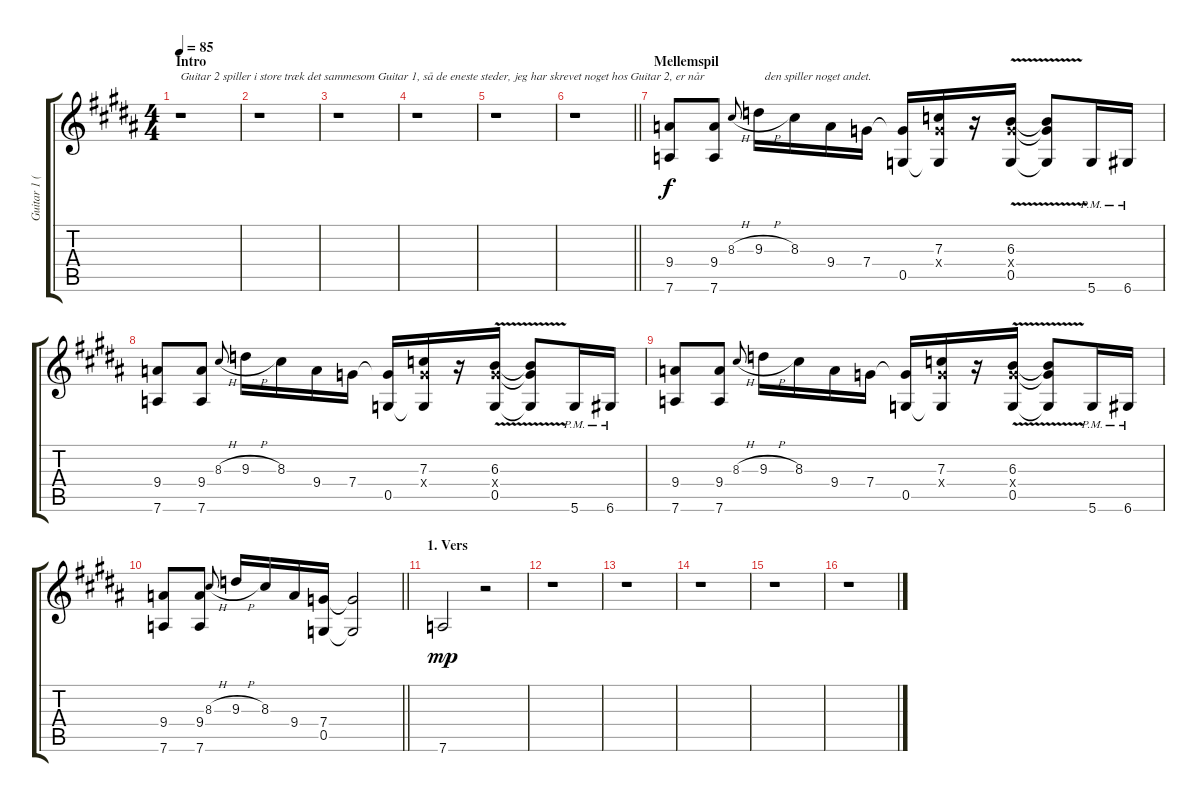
\track ("Guitar 1 (venstre side)" "Guitar 1 (") {instrument overdrivenguitar}
\staff {score tabs}
\tuning (D4 A3 F3 C3 G2 D2) {hide}
\ts (4 4)
\section ("" "Intro")
\tempo 85
\clef g2
\ks b
r.1{txt "Guitar 2 spiller i store træk det samme" dy f balance 8 instrument overdrivenguitar} |
r.1 |
r.1{txt "      som Guitar 1, så de eneste steder,"} |
r.1 |
r.1{txt "      jeg har skrevet noget hos Guitar 2, er når"} |
\barLineRight lightlight
r.1 |
\section ("" "Mellemspil")
(9.4 7.6).8 (9.4 7.6).8 8.3{h}.8{gr onbeat} 9.3{h}.16{txt "  den spiller noget andet."} 8.3.16 9.4.16 7.4.16 (7.4{t} 0.5).16 (7.3 7.4{x} 0.5{t}).16 r.16 (6.3{v} 7.4{v x} 0.5).16 (6.3{t} 7.4{t} 0.5{t}).8 5.6{pm}.16 6.6{pm}.16 |
(9.4 7.6).8{balance 3} (9.4 7.6).8 8.3{h}.8{gr onbeat} 9.3{h}.16 8.3.16 9.4.16 7.4.16 (7.4{t} 0.5).16 (7.3 7.4{x} 0.5{t}).16 r.16 (6.3{v} 7.4{v x} 0.5).16 (6.3{t} 7.4{t} 0.5{t}).8 5.6{pm}.16 6.6{pm}.16 |
(9.4 7.6).8{balance 8} (9.4 7.6).8 8.3{h}.8{gr onbeat} 9.3{h}.16 8.3.16 9.4.16 7.4.16 (7.4{t} 0.5).16 (7.3 7.4{x} 0.5{t}).16 r.16 (6.3{v} 7.4{v x} 0.5).16 (6.3{t} 7.4{t} 0.5{t}).8 5.6{pm}.16 6.6{pm}.16 |
\barLineRight lightlight
(9.4 7.6).8 (9.4 7.6).8 8.3{h}.8{gr onbeat} 9.3{h}.16 8.3.16 9.4.16 (7.4 0.5).16 (7.4{t} 0.5{t}).2 |
\section ("" "1. Vers")
7.6.2{dy mp} r.2 |
r.1 |
r.1 |
r.1 |
r.1 |
r.1
